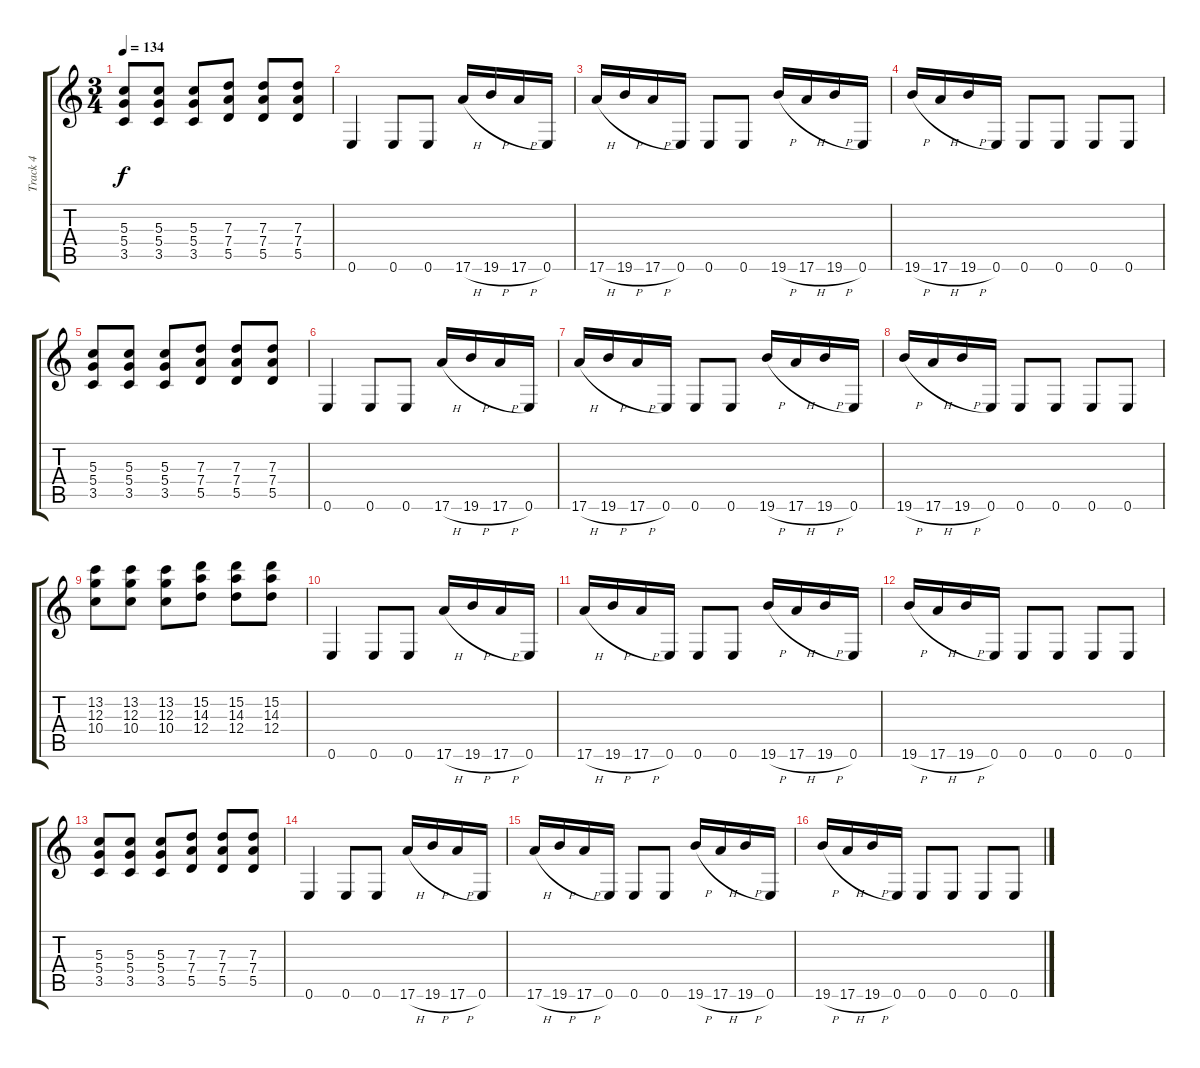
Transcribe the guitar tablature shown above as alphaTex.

\track ("Track 4" "Track 4") {instrument distortionguitar}
\staff {score tabs}
\tuning (E4 B3 G3 D3 A2 E2) {hide}
\ts (3 4)
\tempo 134
\clef g2
\ks c
(5.3 5.4 3.5).8{dy f} (5.3 5.4 3.5).8 (5.3 5.4 3.5).8 (7.3 7.4 5.5).8 (7.3 7.4 5.5).8 (7.3 7.4 5.5).8 |
0.6.4 0.6.8 0.6.8 17.6{h}.16 19.6{h}.16 17.6{h}.16 0.6.16 |
17.6{h}.16 19.6{h}.16 17.6{h}.16 0.6.16 0.6.8 0.6.8 19.6{h}.16 17.6{h}.16 19.6{h}.16 0.6.16 |
19.6{h}.16 17.6{h}.16 19.6{h}.16 0.6.16 0.6.8 0.6.8 0.6.8 0.6.8 |
(5.3 5.4 3.5).8 (5.3 5.4 3.5).8 (5.3 5.4 3.5).8 (7.3 7.4 5.5).8 (7.3 7.4 5.5).8 (7.3 7.4 5.5).8 |
0.6.4 0.6.8 0.6.8 17.6{h}.16 19.6{h}.16 17.6{h}.16 0.6.16 |
17.6{h}.16 19.6{h}.16 17.6{h}.16 0.6.16 0.6.8 0.6.8 19.6{h}.16 17.6{h}.16 19.6{h}.16 0.6.16 |
19.6{h}.16 17.6{h}.16 19.6{h}.16 0.6.16 0.6.8 0.6.8 0.6.8 0.6.8 |
(13.2 12.3 10.4).8 (13.2 12.3 10.4).8 (13.2 12.3 10.4).8 (15.2 14.3 12.4).8 (15.2 14.3 12.4).8 (15.2 14.3 12.4).8 |
0.6.4 0.6.8 0.6.8 17.6{h}.16 19.6{h}.16 17.6{h}.16 0.6.16 |
17.6{h}.16 19.6{h}.16 17.6{h}.16 0.6.16 0.6.8 0.6.8 19.6{h}.16 17.6{h}.16 19.6{h}.16 0.6.16 |
19.6{h}.16 17.6{h}.16 19.6{h}.16 0.6.16 0.6.8 0.6.8 0.6.8 0.6.8 |
(5.3 5.4 3.5).8 (5.3 5.4 3.5).8 (5.3 5.4 3.5).8 (7.3 7.4 5.5).8 (7.3 7.4 5.5).8 (7.3 7.4 5.5).8 |
0.6.4 0.6.8 0.6.8 17.6{h}.16 19.6{h}.16 17.6{h}.16 0.6.16 |
17.6{h}.16 19.6{h}.16 17.6{h}.16 0.6.16 0.6.8 0.6.8 19.6{h}.16 17.6{h}.16 19.6{h}.16 0.6.16 |
19.6{h}.16 17.6{h}.16 19.6{h}.16 0.6.16 0.6.8 0.6.8 0.6.8 0.6.8
